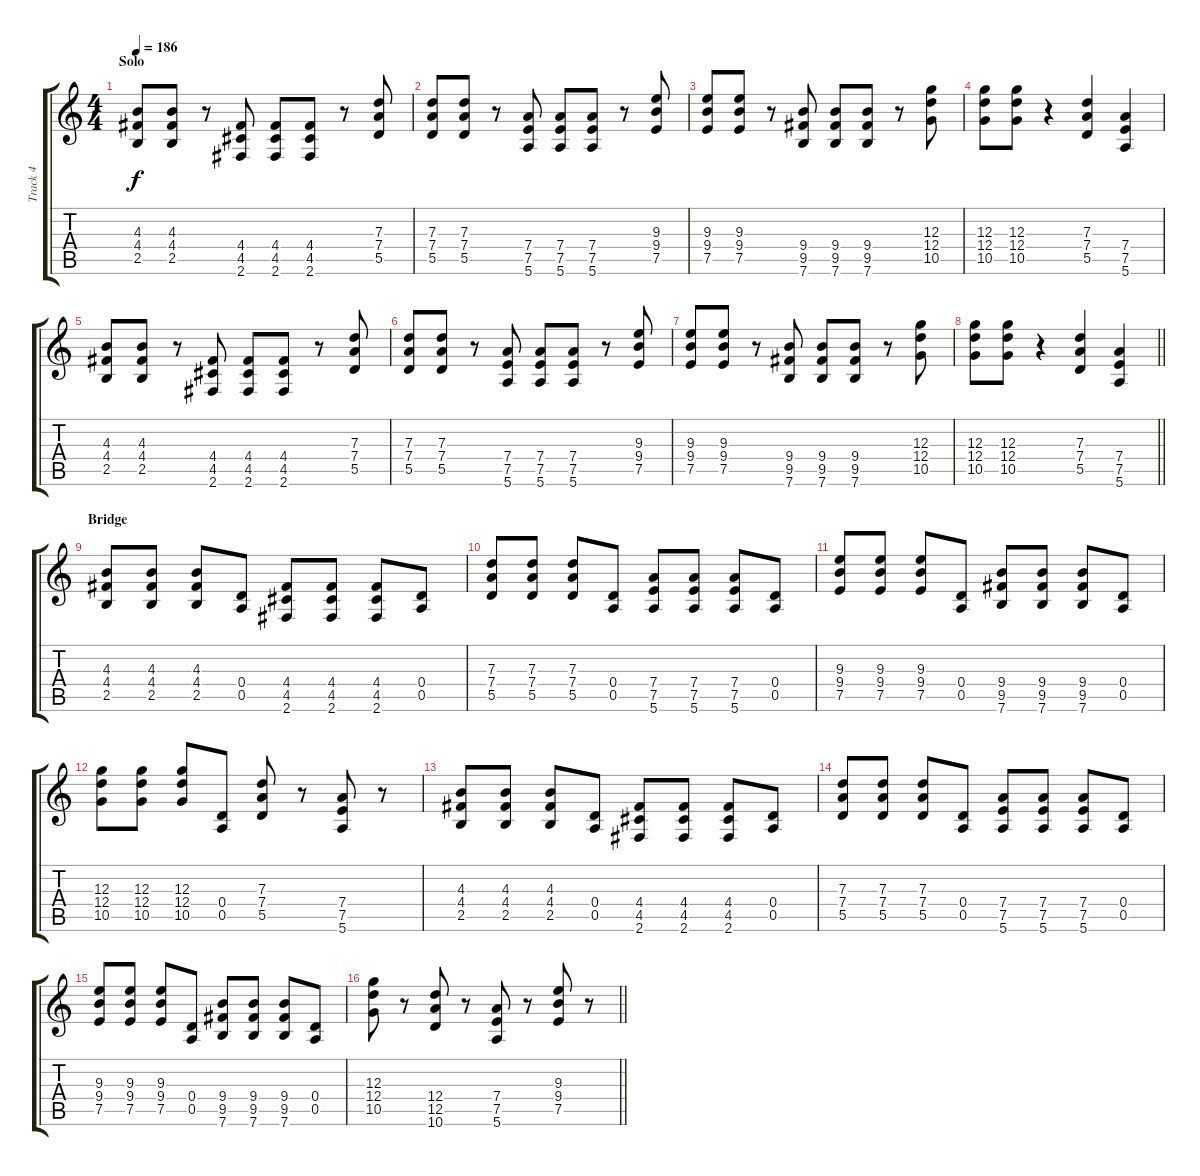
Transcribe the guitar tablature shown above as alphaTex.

\track ("Track 4" "Track 4") {instrument electricguitarclean}
\staff {score tabs}
\tuning (E4 B3 G3 D3 A2 E2) {hide}
\ts (4 4)
\section ("" "Solo")
\tempo 186
\clef g2
\ks c
(4.3 4.4 2.5).8{dy f} (4.3 4.4 2.5).8 r.8 (4.4 4.5 2.6).8 (4.4 4.5 2.6).8 (4.4 4.5 2.6).8 r.8 (7.3 7.4 5.5).8 |
(7.3 7.4 5.5).8 (7.3 7.4 5.5).8 r.8 (7.4 7.5 5.6).8 (7.4 7.5 5.6).8 (7.4 7.5 5.6).8 r.8 (9.3 9.4 7.5).8 |
(9.3 9.4 7.5).8 (9.3 9.4 7.5).8 r.8 (9.4 9.5 7.6).8 (9.4 9.5 7.6).8 (9.4 9.5 7.6).8 r.8 (12.3 12.4 10.5).8 |
(12.3 12.4 10.5).8 (12.3 12.4 10.5).8 r.4 (7.3 7.4 5.5).4 (7.4 7.5 5.6).4 |
(4.3 4.4 2.5).8 (4.3 4.4 2.5).8 r.8 (4.4 4.5 2.6).8 (4.4 4.5 2.6).8 (4.4 4.5 2.6).8 r.8 (7.3 7.4 5.5).8 |
(7.3 7.4 5.5).8 (7.3 7.4 5.5).8 r.8 (7.4 7.5 5.6).8 (7.4 7.5 5.6).8 (7.4 7.5 5.6).8 r.8 (9.3 9.4 7.5).8 |
(9.3 9.4 7.5).8 (9.3 9.4 7.5).8 r.8 (9.4 9.5 7.6).8 (9.4 9.5 7.6).8 (9.4 9.5 7.6).8 r.8 (12.3 12.4 10.5).8 |
\barLineRight lightlight
(12.3 12.4 10.5).8 (12.3 12.4 10.5).8 r.4 (7.3 7.4 5.5).4 (7.4 7.5 5.6).4 |
\section ("" "Bridge")
(4.3 4.4 2.5).8 (4.3 4.4 2.5).8 (4.3 4.4 2.5).8 (0.4 0.5).8 (4.4 4.5 2.6).8 (4.4 4.5 2.6).8 (4.4 4.5 2.6).8 (0.4 0.5).8 |
(7.3 7.4 5.5).8 (7.3 7.4 5.5).8 (7.3 7.4 5.5).8 (0.4 0.5).8 (7.4 7.5 5.6).8 (7.4 7.5 5.6).8 (7.4 7.5 5.6).8 (0.4 0.5).8 |
(9.3 9.4 7.5).8 (9.3 9.4 7.5).8 (9.3 9.4 7.5).8 (0.4 0.5).8 (9.4 9.5 7.6).8 (9.4 9.5 7.6).8 (9.4 9.5 7.6).8 (0.4 0.5).8 |
(12.3 12.4 10.5).8 (12.3 12.4 10.5).8 (12.3 12.4 10.5).8 (0.4 0.5).8 (7.3 7.4 5.5).8 r.8 (7.4 7.5 5.6).8 r.8 |
(4.3 4.4 2.5).8 (4.3 4.4 2.5).8 (4.3 4.4 2.5).8 (0.4 0.5).8 (4.4 4.5 2.6).8 (4.4 4.5 2.6).8 (4.4 4.5 2.6).8 (0.4 0.5).8 |
(7.3 7.4 5.5).8 (7.3 7.4 5.5).8 (7.3 7.4 5.5).8 (0.4 0.5).8 (7.4 7.5 5.6).8 (7.4 7.5 5.6).8 (7.4 7.5 5.6).8 (0.4 0.5).8 |
(9.3 9.4 7.5).8 (9.3 9.4 7.5).8 (9.3 9.4 7.5).8 (0.4 0.5).8 (9.4 9.5 7.6).8 (9.4 9.5 7.6).8 (9.4 9.5 7.6).8 (0.4 0.5).8 |
\barLineRight lightlight
(12.3 12.4 10.5).8 r.8 (12.4 12.5 10.6).8 r.8 (7.4 7.5 5.6).8 r.8 (9.3 9.4 7.5).8 r.8
